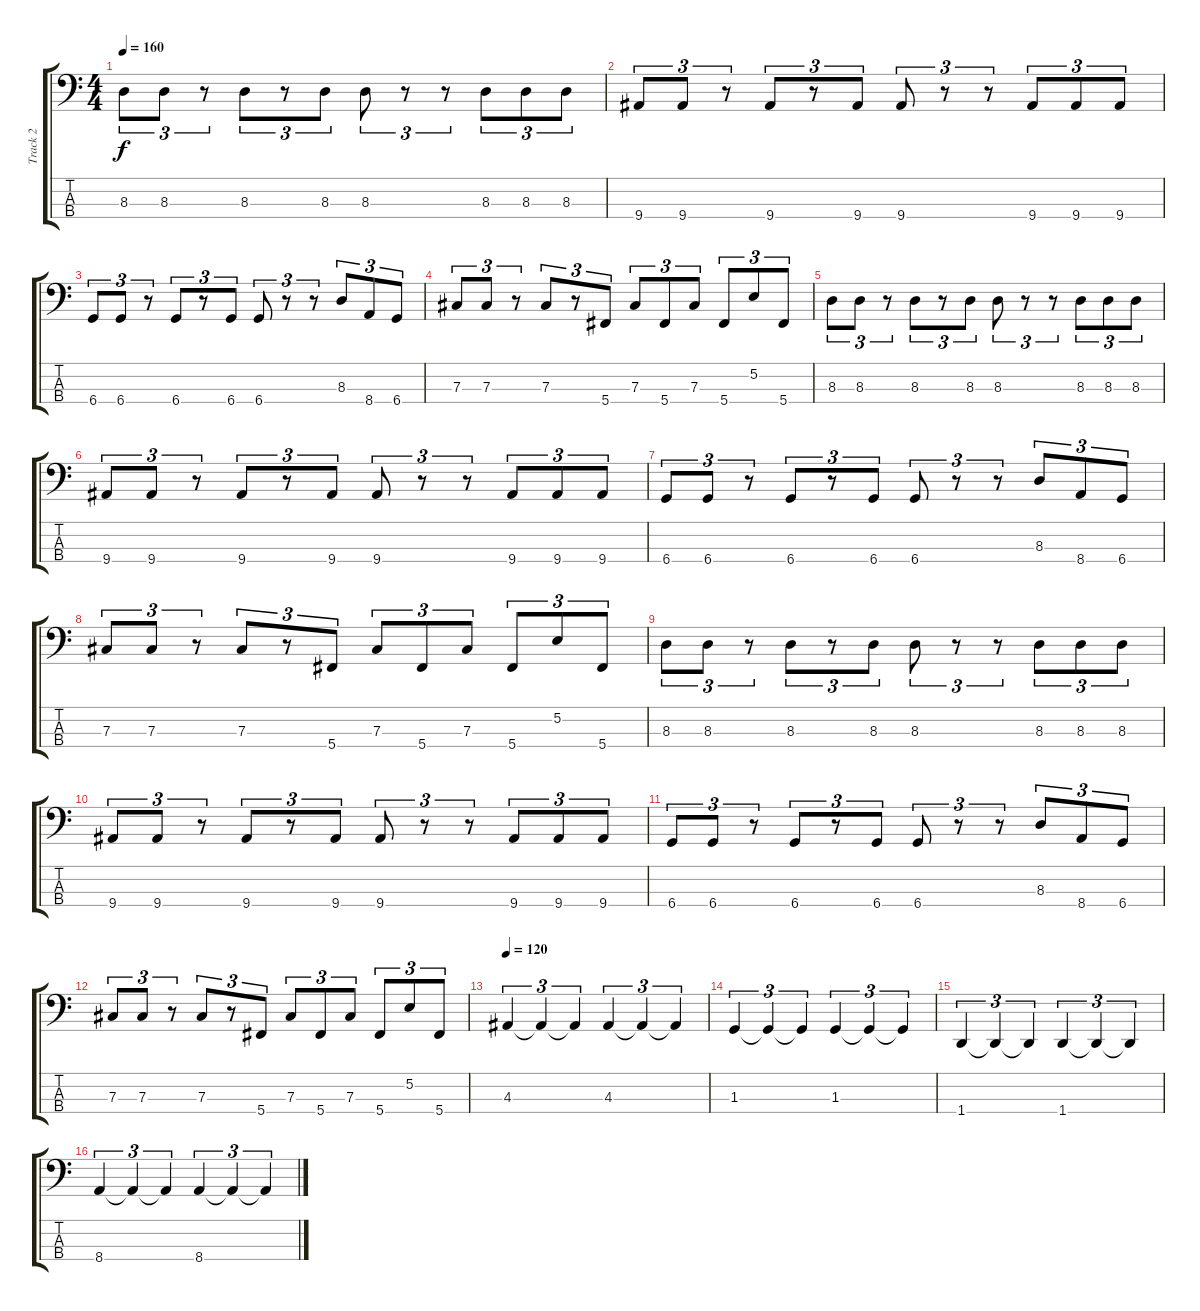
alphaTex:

\track ("Track 2" "Track 2") {instrument electricbassfinger}
\staff {score tabs}
\tuning (E2 B1 Gb1 Db1) {hide}
\ts (4 4)
\tempo 160
\clef f4
\ks c
8.3.8{tu (3 2) dy f} 8.3.8{tu (3 2)} r.8{tu (3 2)} 8.3.8{tu (3 2)} r.8{tu (3 2)} 8.3.8{tu (3 2)} 8.3.8{tu (3 2)} r.8{tu (3 2)} r.8{tu (3 2)} 8.3.8{tu (3 2)} 8.3.8{tu (3 2)} 8.3.8{tu (3 2)} |
9.4.8{tu (3 2)} 9.4.8{tu (3 2)} r.8{tu (3 2)} 9.4.8{tu (3 2)} r.8{tu (3 2)} 9.4.8{tu (3 2)} 9.4.8{tu (3 2)} r.8{tu (3 2)} r.8{tu (3 2)} 9.4.8{tu (3 2)} 9.4.8{tu (3 2)} 9.4.8{tu (3 2)} |
6.4.8{tu (3 2)} 6.4.8{tu (3 2)} r.8{tu (3 2)} 6.4.8{tu (3 2)} r.8{tu (3 2)} 6.4.8{tu (3 2)} 6.4.8{tu (3 2)} r.8{tu (3 2)} r.8{tu (3 2)} 8.3.8{tu (3 2)} 8.4.8{tu (3 2)} 6.4.8{tu (3 2)} |
7.3.8{tu (3 2)} 7.3.8{tu (3 2)} r.8{tu (3 2)} 7.3.8{tu (3 2)} r.8{tu (3 2)} 5.4.8{tu (3 2)} 7.3.8{tu (3 2)} 5.4.8{tu (3 2)} 7.3.8{tu (3 2)} 5.4.8{tu (3 2)} 5.2.8{tu (3 2)} 5.4.8{tu (3 2)} |
8.3.8{tu (3 2)} 8.3.8{tu (3 2)} r.8{tu (3 2)} 8.3.8{tu (3 2)} r.8{tu (3 2)} 8.3.8{tu (3 2)} 8.3.8{tu (3 2)} r.8{tu (3 2)} r.8{tu (3 2)} 8.3.8{tu (3 2)} 8.3.8{tu (3 2)} 8.3.8{tu (3 2)} |
9.4.8{tu (3 2)} 9.4.8{tu (3 2)} r.8{tu (3 2)} 9.4.8{tu (3 2)} r.8{tu (3 2)} 9.4.8{tu (3 2)} 9.4.8{tu (3 2)} r.8{tu (3 2)} r.8{tu (3 2)} 9.4.8{tu (3 2)} 9.4.8{tu (3 2)} 9.4.8{tu (3 2)} |
6.4.8{tu (3 2)} 6.4.8{tu (3 2)} r.8{tu (3 2)} 6.4.8{tu (3 2)} r.8{tu (3 2)} 6.4.8{tu (3 2)} 6.4.8{tu (3 2)} r.8{tu (3 2)} r.8{tu (3 2)} 8.3.8{tu (3 2)} 8.4.8{tu (3 2)} 6.4.8{tu (3 2)} |
7.3.8{tu (3 2)} 7.3.8{tu (3 2)} r.8{tu (3 2)} 7.3.8{tu (3 2)} r.8{tu (3 2)} 5.4.8{tu (3 2)} 7.3.8{tu (3 2)} 5.4.8{tu (3 2)} 7.3.8{tu (3 2)} 5.4.8{tu (3 2)} 5.2.8{tu (3 2)} 5.4.8{tu (3 2)} |
8.3.8{tu (3 2)} 8.3.8{tu (3 2)} r.8{tu (3 2)} 8.3.8{tu (3 2)} r.8{tu (3 2)} 8.3.8{tu (3 2)} 8.3.8{tu (3 2)} r.8{tu (3 2)} r.8{tu (3 2)} 8.3.8{tu (3 2)} 8.3.8{tu (3 2)} 8.3.8{tu (3 2)} |
9.4.8{tu (3 2)} 9.4.8{tu (3 2)} r.8{tu (3 2)} 9.4.8{tu (3 2)} r.8{tu (3 2)} 9.4.8{tu (3 2)} 9.4.8{tu (3 2)} r.8{tu (3 2)} r.8{tu (3 2)} 9.4.8{tu (3 2)} 9.4.8{tu (3 2)} 9.4.8{tu (3 2)} |
6.4.8{tu (3 2)} 6.4.8{tu (3 2)} r.8{tu (3 2)} 6.4.8{tu (3 2)} r.8{tu (3 2)} 6.4.8{tu (3 2)} 6.4.8{tu (3 2)} r.8{tu (3 2)} r.8{tu (3 2)} 8.3.8{tu (3 2)} 8.4.8{tu (3 2)} 6.4.8{tu (3 2)} |
7.3.8{tu (3 2)} 7.3.8{tu (3 2)} r.8{tu (3 2)} 7.3.8{tu (3 2)} r.8{tu (3 2)} 5.4.8{tu (3 2)} 7.3.8{tu (3 2)} 5.4.8{tu (3 2)} 7.3.8{tu (3 2)} 5.4.8{tu (3 2)} 5.2.8{tu (3 2)} 5.4.8{tu (3 2)} |
\tempo 140
\tempo 120
4.3.4{tu (3 2)} 4.3{t}.4{tu (3 2)} 4.3{t}.4{tu (3 2)} 4.3.4{tu (3 2)} 4.3{t}.4{tu (3 2)} 4.3{t}.4{tu (3 2)} |
1.3.4{tu (3 2)} 1.3{t}.4{tu (3 2)} 1.3{t}.4{tu (3 2)} 1.3.4{tu (3 2)} 1.3{t}.4{tu (3 2)} 1.3{t}.4{tu (3 2)} |
1.4.4{tu (3 2)} 1.4{t}.4{tu (3 2)} 1.4{t}.4{tu (3 2)} 1.4.4{tu (3 2)} 1.4{t}.4{tu (3 2)} 1.4{t}.4{tu (3 2)} |
8.4.4{tu (3 2)} 8.4{t}.4{tu (3 2)} 8.4{t}.4{tu (3 2)} 8.4.4{tu (3 2)} 8.4{t}.4{tu (3 2)} 8.4{t}.4{tu (3 2)}
